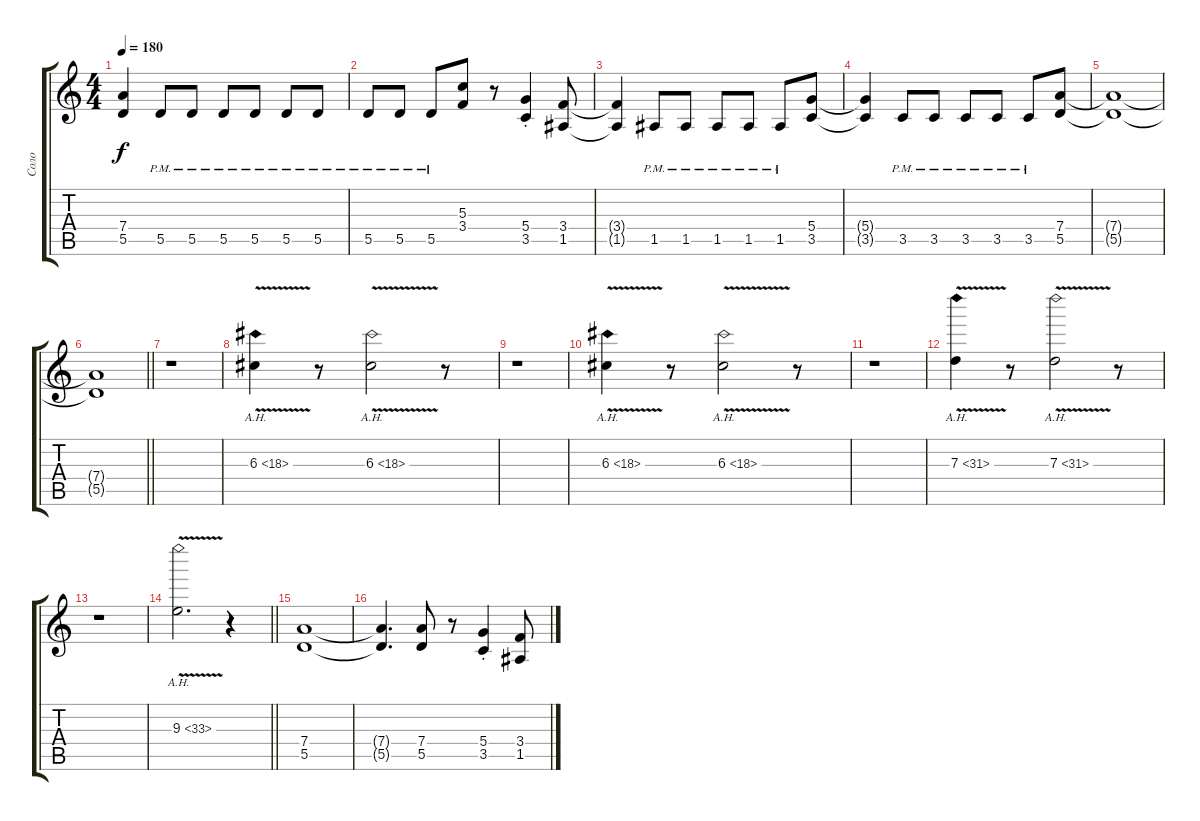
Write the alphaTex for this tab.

\track ("Соло" "Соло") {instrument distortionguitar}
\staff {score tabs}
\tuning (E4 B3 G3 D3 A2 E2) {hide}
\ts (4 4)
\tempo 180
\clef g2
\ks c
(7.4{t} 5.5{t}).4{dy f} 5.5{pm}.8 5.5{pm}.8 5.5{pm}.8 5.5{pm}.8 5.5{pm}.8 5.5{pm}.8 |
5.5{pm}.8 5.5{pm}.8 5.5{pm}.8 (5.3 3.4).8 r.8 (5.4{st} 3.5{st}).4 (3.4 1.5).8 |
(3.4{t} 1.5{t}).4 1.5{pm}.8 1.5{pm}.8 1.5{pm}.8 1.5{pm}.8 1.5{pm}.8 (5.4 3.5).8 |
(5.4{t} 3.5{t}).4 3.5{pm}.8 3.5{pm}.8 3.5{pm}.8 3.5{pm}.8 3.5{pm}.8 (7.4 5.5).8 |
(7.4{t} 5.5{t}).1 |
\barLineRight lightlight
(7.4{t} 5.5{t}).1 |
r.1 |
6.3{ah 12 v}.4{volume 7} r.8 6.3{ah 12 v}.2 r.8 |
r.1 |
6.3{ah 12 v}.4 r.8 6.3{ah 12 v}.2 r.8 |
r.1 |
7.3{ah 24 v}.4 r.8 7.3{ah 24 v}.2 r.8 |
r.1 |
\barLineRight lightlight
9.3{ah 24 v}.2{d} r.4 |
(7.4 5.5).1{volume 12} |
(7.4{t} 5.5{t}).4{d} (7.4 5.5).8 r.8 (5.4{st} 3.5{st}).4 (3.4 1.5).8
